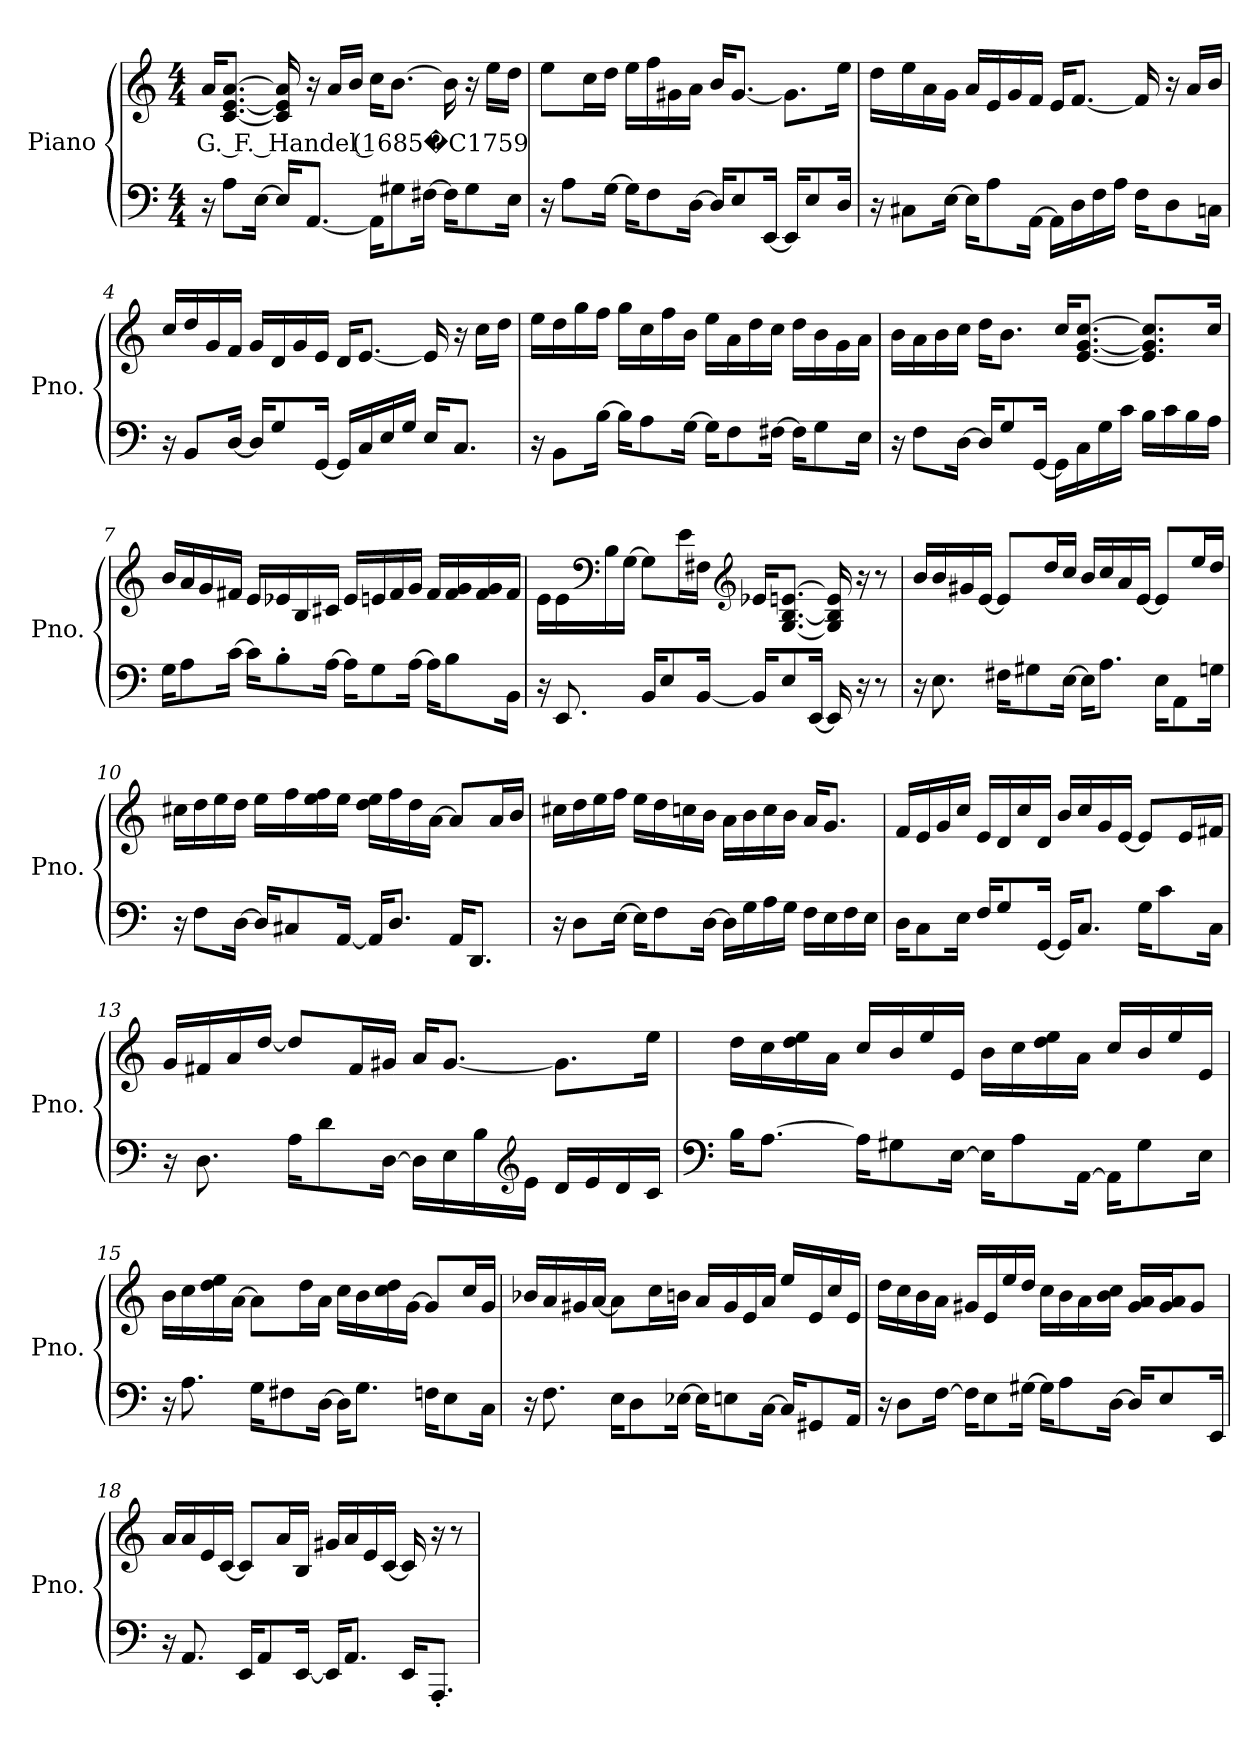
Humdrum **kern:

**kern	**kern	**text
*part2	*part1	*part1
*staff2	*staff1	*staff1
*I"Piano	*I"Piano	*
*I'Pno.	*I'Pno.	*
*clefF4	*clefG2	*
*k[]	*k[]	*
*M4/4	*M4/4	*
*MM72	*MM72	*
=1	=1	=1
!	!	!LO:LY:b
16r	16a/KL	G. F. Handel (1685�C1759
8A\L	[8.c/ [8.e/ [8.a/J	.
[16E\Jk	.	.
16E/KL]	16c/] 16e/] 16a/]	.
[8.AA/J	16r	.
.	16a/LL	.
.	16b/JJ	.
16AA\KL]	16cc\KL	.
8G#X\	[8.b\J	.
[16F#X\Jk	.	.
16F#\KL]	16b\]	.
8G#\	16r	.
.	16ee\LL	.
16E\Jk	16dd\JJ	.
!!LO:LB:g=z
=2	=2	=2
16r	8ee\L	.
8A\L	.	.
.	16cc\L	.
[16G\Jk	16dd\JJ	.
16G\KL]	16ee\LL	.
8F\	16ff\	.
.	16g#X\	.
[16D\Jk	16a\JJ	.
16D/KL]	16b/KL	.
8E/	[8.g#/J	.
[16EE/Jk	.	.
16EE/KL]	8.g#\L]	.
8E/	.	.
16D/Jk	16ee\Jk	.
=3	=3	=3
16r	16dd\LL	.
8C#X\L	16ee\	.
.	16a\	.
[16E\Jk	16g\JJ	.
16E\KL]	16a/LL	.
8A\	16e/	.
.	16g/	.
[16AA\Jk	16f/JJ	.
16AA\LL]	16e/KL	.
16D\	[8.f/J	.
16F\	.	.
16A\JJ	.	.
16F\KL	16f/]	.
8D\	16r	.
.	16a/LL	.
16Cn\Jk	16b/JJ	.
!!LO:LB:g=z
=4	=4	=4
16r	16cc/LL	.
8BB/L	16dd/	.
.	16g/	.
[16D/Jk	16f/JJ	.
16D/KL]	16g/LL	.
8G/	16d/	.
.	16g/	.
[16GG/Jk	16e/JJ	.
16GG/LL]	16d/KL	.
16C/	[8.e/J	.
16E/	.	.
16G/JJ	.	.
16E/KL	16e/]	.
8.C/J	16r	.
.	16cc\LL	.
.	16dd\JJ	.
=5	=5	=5
16r	16ee\LL	.
8BB\L	16dd\	.
.	16gg\	.
[16B\Jk	16ff\JJ	.
16B\KL]	16gg\LL	.
8A\	16cc\	.
.	16ff\	.
[16G\Jk	16b\JJ	.
16G\KL]	16ee\LL	.
8F\	16a\	.
.	16dd\	.
[16F#X\Jk	16cc\JJ	.
16F#\KL]	16dd\LL	.
8G\	16b\	.
.	16g\	.
16E\Jk	16a\JJ	.
!!LO:LB:g=z
=6	=6	=6
16r	16b\LL	.
8F\L	16a\	.
.	16b\	.
[16D\Jk	16cc\JJ	.
16D/KL]	16dd\KL	.
8G/	8.b\J	.
[16GG/Jk	.	.
16GG\LL]	16cc/KL	.
16C\	[8.e/ [8.g/ [8.cc/J	.
16G\	.	.
16c\JJ	.	.
16B\LL	8.e/] 8.g/] 8.cc/]L	.
16c\	.	.
16B\	.	.
16A\JJ	16cc/Jk	.
=7	=7	=7
16G\KL	16b/LL	.
8A\	16a/	.
.	16g/	.
[16c\Jk	16f#X/JJ	.
16c\KL]	16e/LL	.
8B'\	16e-X/	.
.	16B/	.
[16A\Jk	16c#X/JJ	.
16A\KL]	16e-/LL	.
8G\	16en/	.
.	16f#/	.
[16A\Jk	16g/JJ	.
16A\KL]	16f#/LL	.
8B\	16f#/ 16g/	.
.	16f#/ 16g/	.
16BB\Jk	16f#/JJ	.
!!LO:LB:g=z
=8	=8	=8
16r	16e\LL	.
8.EE/	16e\	.
*	*clefF4	*
.	16B\	.
.	[16G\JJ	.
16BB/KL	8G\L]	.
8E/	.	.
.	16e\L	.
[16BB/Jk	16F#X\JJ	.
*	*clefG2	*
16BB/KL]	16e-X/KL	.
8E/	[8.G/ [8.B/ [8.en/J	.
[16EE/Jk	.	.
16EE/]	16G/] 16B/] 16e/]	.
16r	16r	.
8r	8r	.
=9	=9	=9
16r	16b/LL	.
8.E\	16b/	.
.	16g#X/	.
.	[16e/JJ	.
16F#X\KL	8e/L]	.
8G#X\	.	.
.	16dd/L	.
[16E\Jk	16cc/JJ	.
16E\KL]	16b/LL	.
8.A\J	16cc/	.
.	16a/	.
.	[16e/JJ	.
16E\KL	8e/L]	.
8AA\	.	.
.	16ee/L	.
16Gn\Jk	16dd/JJ	.
!!LO:LB:g=z
=10	=10	=10
16r	16cc#X\LL	.
8F\L	16dd\	.
.	16ee\	.
[16D\Jk	16dd\JJ	.
16D/KL]	16ee\LL	.
8C#X/	16ff\	.
.	16ee\ 16ff\	.
[16AA/Jk	16ee\JJ	.
16AA/KL]	16dd\ 16ee\LL	.
8.D/J	16ff\	.
.	16dd\	.
.	[16a\JJ	.
16AA/KL	8a/L]	.
8.DD/J	.	.
.	16a/L	.
.	16b/JJ	.
=11	=11	=11
16r	16cc#X\LL	.
8D\L	16dd\	.
.	16ee\	.
[16E\Jk	16ff\JJ	.
16E\KL]	16ee\LL	.
8F\	16dd\	.
.	16ccn\	.
[16D\Jk	16b\JJ	.
16D\LL]	16a\LL	.
16G\	16b\	.
16A\	16cc\	.
16G\JJ	16b\JJ	.
16F\LL	16a/KL	.
16E\	8.g/J	.
16F\	.	.
16E\JJ	.	.
!!LO:PB:g=z
=12	=12	=12
16D\KL	16f/LL	.
8C\	16e/	.
.	16g/	.
16E\Jk	16cc/JJ	.
16F/KL	16e/LL	.
8G/	16d/	.
.	16cc/	.
[16GG/Jk	16d/JJ	.
16GG/KL]	16b/LL	.
8.C/J	16cc/	.
.	16g/	.
.	[16e/JJ	.
16G\KL	8e/L]	.
8c\	.	.
.	16e/L	.
16C\Jk	16f#X/JJ	.
=13	=13	=13
16r	16g/LL	.
8.D\	16f#X/	.
.	16a/	.
.	[16dd/JJ	.
16A\KL	8dd/L]	.
8d\	.	.
.	16f#/L	.
[16D\Jk	16g#X/JJ	.
16D\LL]	16a/KL	.
16E\	[8.g#/J	.
16B\	.	.
*clefG2	*	*
16e\JJ	.	.
16d/LL	8.g#\L]	.
16e/	.	.
16d/	.	.
16c/JJ	16ee\Jk	.
!!LO:LB:g=z
=14	=14	=14
*clefF4	*	*
16B\KL	16dd\LL	.
[8.A\J	16cc\	.
.	16dd\ 16ee\	.
.	16a\JJ	.
16A\KL]	16cc/LL	.
8G#X\	16b/	.
.	16ee/	.
[16E\Jk	16e/JJ	.
16E\KL]	16b\LL	.
8A\	16cc\	.
.	16dd\ 16ee\	.
[16AA\Jk	16a\JJ	.
16AA\KL]	16cc/LL	.
8G#\	16b/	.
.	16ee/	.
16E\Jk	16e/JJ	.
=15	=15	=15
16r	16b\LL	.
8.A\	16cc\	.
.	16dd\ 16ee\	.
.	[16a\JJ	.
16G\KL	8a\L]	.
8F#X\	.	.
.	16dd\L	.
[16D\Jk	16a\JJ	.
16D\KL]	16cc\LL	.
8.G\J	16b\	.
.	16cc\ 16dd\	.
.	[16g\JJ	.
16Fn\KL	8g/L]	.
8E\	.	.
.	16cc/L	.
16C\Jk	16g/JJ	.
!!LO:LB:g=z
=16	=16	=16
16r	16b-X/LL	.
8.F\	16a/	.
.	16g#X/	.
.	[16a/JJ	.
16E\KL	8a\L]	.
8D\	.	.
.	16cc\L	.
[16E-X\Jk	16bn\JJ	.
16E-\KL]	16a/LL	.
8En\	16g#/	.
.	16e/	.
[16C\Jk	16a/JJ	.
16C/KL]	16ee/LL	.
8GG#X/	16e/	.
.	16cc/	.
16AA/Jk	16e/JJ	.
=17	=17	=17
16r	16dd\LL	.
8D\L	16cc\	.
.	16b\	.
[16F\Jk	16a\JJ	.
16F\KL]	16g#X/LL	.
8E\	16e/	.
.	16ee/	.
[16G#X\Jk	16dd/JJ	.
16G#\KL]	16cc\LL	.
8A\	16b\	.
.	16a\	.
[16D\Jk	16b\ 16cc\JJ	.
16D/KL]	16g#/ 16a/LL	.
8E/	16g#/ 16a/J	.
.	8g#/J	.
16EE/Jk	.	.
!!LO:LB:g=z
=18	=18	=18
16r	16a/LL	.
8.AA/	16a/	.
.	16e/	.
.	[16c/JJ	.
16EE/KL	8c/L]	.
8AA/	.	.
.	16a/L	.
[16EE/Jk	16B/JJ	.
16EE/KL]	16g#X/LL	.
8.AA/J	16a/	.
.	16e/	.
.	[16c/JJ	.
16EE/KL	16c/]	.
8.AAA'/J	16r	.
.	8r	.
=	=	=
*-	*-	*-
